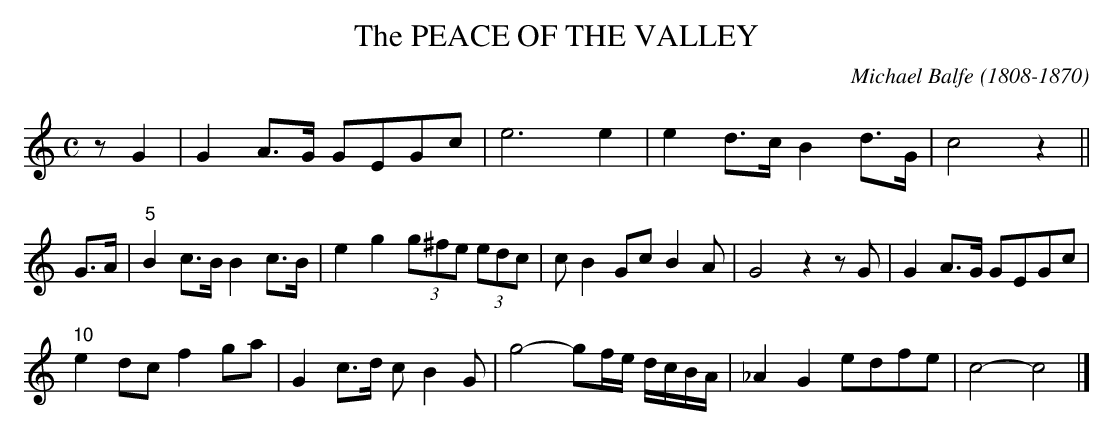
X:1
T:PEACE OF THE VALLEY, The
C:Michael Balfe (1808-1870)
Y:"moderate"
Chief O'Neill's inclusion in his collections of pieces by
Michael Balfe, a Dubliner who was basically a classical
musician. The Wikipedia article on Balfe contains all the
particulars, none of which mentions any connection with
traditional music.
M:C
L:1/8
K:C
zG2|G2A>G GEGc|e6e2|e2d>c B2d>G|c4z2||
G>A|"5"B2c>B B2 c>B|e2g2 (3g^fe (3edc|cB2 Gc B2A|\
G4z2zG|G2A>G GEGc|
"10"e2dc f2ga|G2c>d cB2G|g4-gf/e/ d/c/B/A/|_A2G2 edfe|\
c4-c4|]
